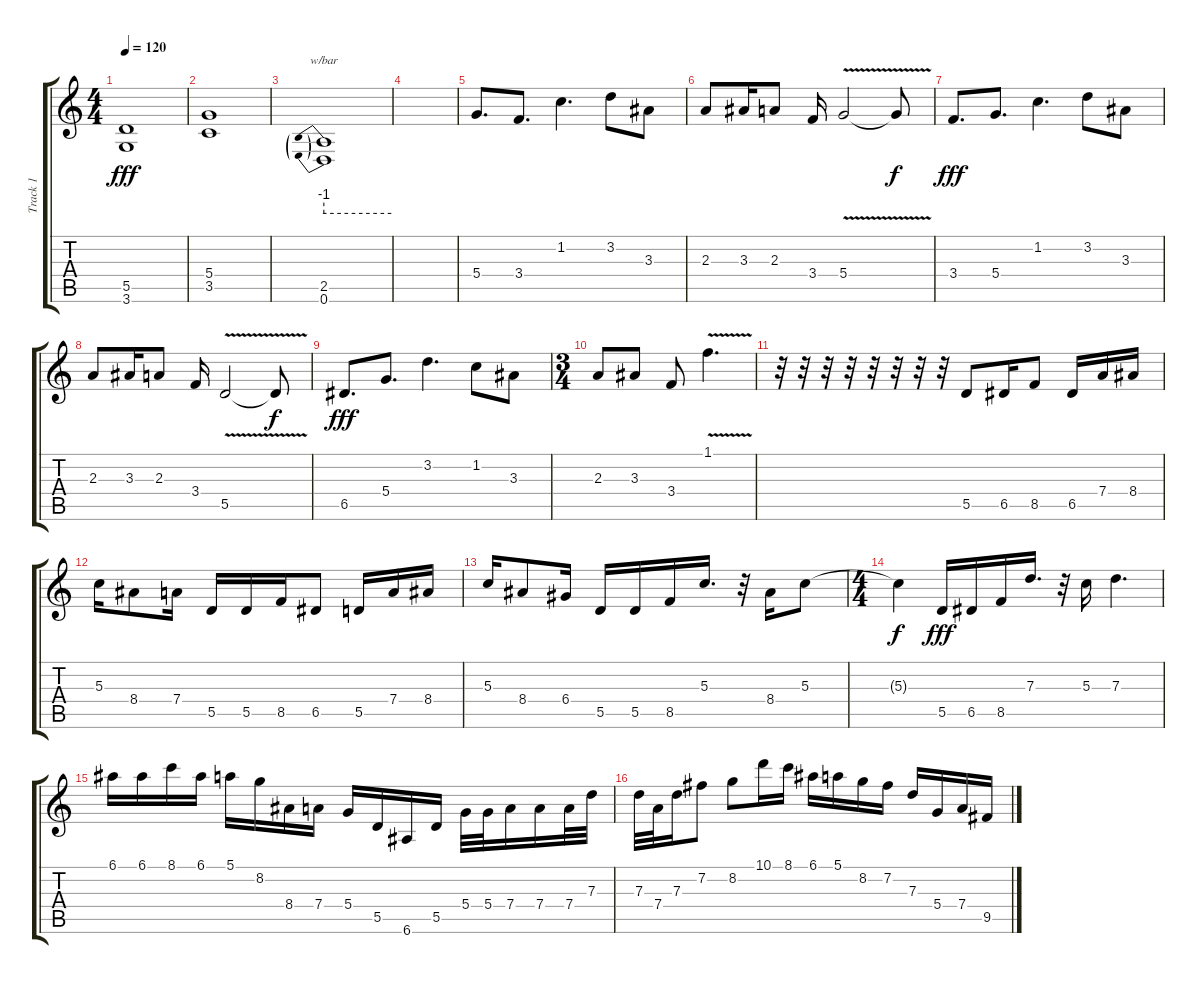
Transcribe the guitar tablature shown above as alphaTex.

\track ("Track 1" "Track 1") {instrument overdrivenguitar}
\staff {score tabs}
\tuning (E4 B3 G3 D3 A2 E2) {hide}
\ts (4 4)
\tempo 120
\clef g2
\ks c
(5.5 3.6).1{dy fff} |
(5.4 3.5).1 |
(2.5 0.6).1{tbe (predive default 0 -4 60 -4)} |
|
5.4.8{d} 3.4.8{d} 1.2.4{d} 3.2.8 3.3.8 |
2.3.8 3.3.16 2.3.8 3.4.16 5.4{v}.2 5.4{t}.8{dy f} |
3.4.8{d dy fff} 5.4.8{d} 1.2.4{d} 3.2.8 3.3.8 |
2.3.8 3.3.16 2.3.8 3.4.16 5.5{v}.2 5.5{t}.8{dy f} |
6.5.8{d dy fff} 5.4.8{d} 3.2.4{d} 1.2.8 3.3.8 |
\ts (3 4)
2.3.8 3.3.8 3.4.8 1.1{v}.4{d} |
r.32 r.32 r.32 r.32 r.32 r.32 r.32 r.32 5.5.8 6.5.16 8.5.8 6.5.16 7.4.16 8.4.16 |
5.3.16 8.4.8 7.4.16 5.5.16 5.5.16 8.5.16 6.5.8 5.5.16 7.4.16 8.4.16 |
5.3.16 8.4.8 6.4.16 5.5.16 5.5.16 8.5.16 5.3.16{d} r.32 8.4.16 5.3.8 |
\ts (4 4)
5.3{t}.4{dy f} 5.5.16{dy fff} 6.5.16 8.5.16 7.3.16{d} r.32 5.3.16 7.3.4{d} |
6.1.16 6.1.16 8.1.16 6.1.16 5.1.16 8.2.16 8.4.16 7.4.16 5.4.16 5.5.16 6.6.16 5.5.16 5.4.32 5.4.32 7.4.16 7.4.16 7.4.32 7.3.32 |
7.3.32 7.4.32 7.3.16 7.2.8 8.2.8 10.1.16 8.1.16 6.1.16 5.1.16 8.2.16 7.2.16 7.3.16 5.4.16 7.4.16 9.5.16
